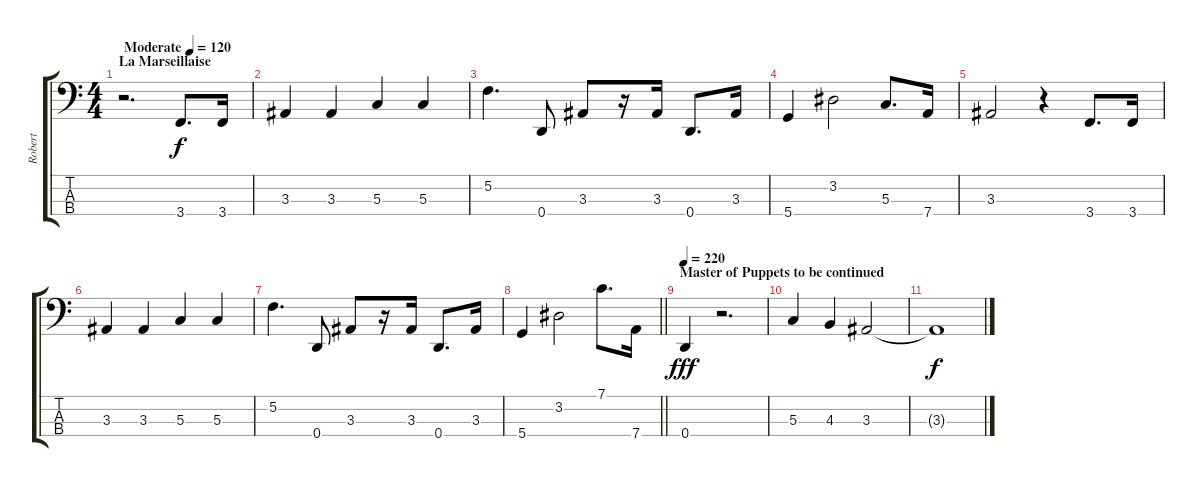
\track ("Robert" "Robert") {instrument electricbassfinger}
\staff {score tabs}
\tuning (F2 C2 G1 D1) {hide}
\ts (4 4)
\section ("" "La Marseillaise")
\tempo (120 "Moderate")
\clef f4
\ks c
r.2{d dy f instrument electricbassfinger} 3.4.8{d} 3.4.16 |
3.3.4 3.3.4 5.3.4 5.3.4 |
5.2.4{d} 0.4.8 3.3.8 r.16 3.3.16 0.4.8{d} 3.3.16 |
5.4.4 3.2.2 5.3.8{d} 7.4.16 |
3.3.2 r.4 3.4.8{d} 3.4.16 |
3.3.4 3.3.4 5.3.4 5.3.4 |
5.2.4{d} 0.4.8 3.3.8 r.16 3.3.16 0.4.8{d} 3.3.16 |
\barLineRight lightlight
5.4.4 3.2.2 7.1.8{d} 7.4.16 |
\section ("" "Master of Puppets to be continued")
\tempo 220
0.4.4{dy fff} r.2{d} |
5.3.4 4.3.4 3.3.2 |
3.3{t}.1{dy f}
